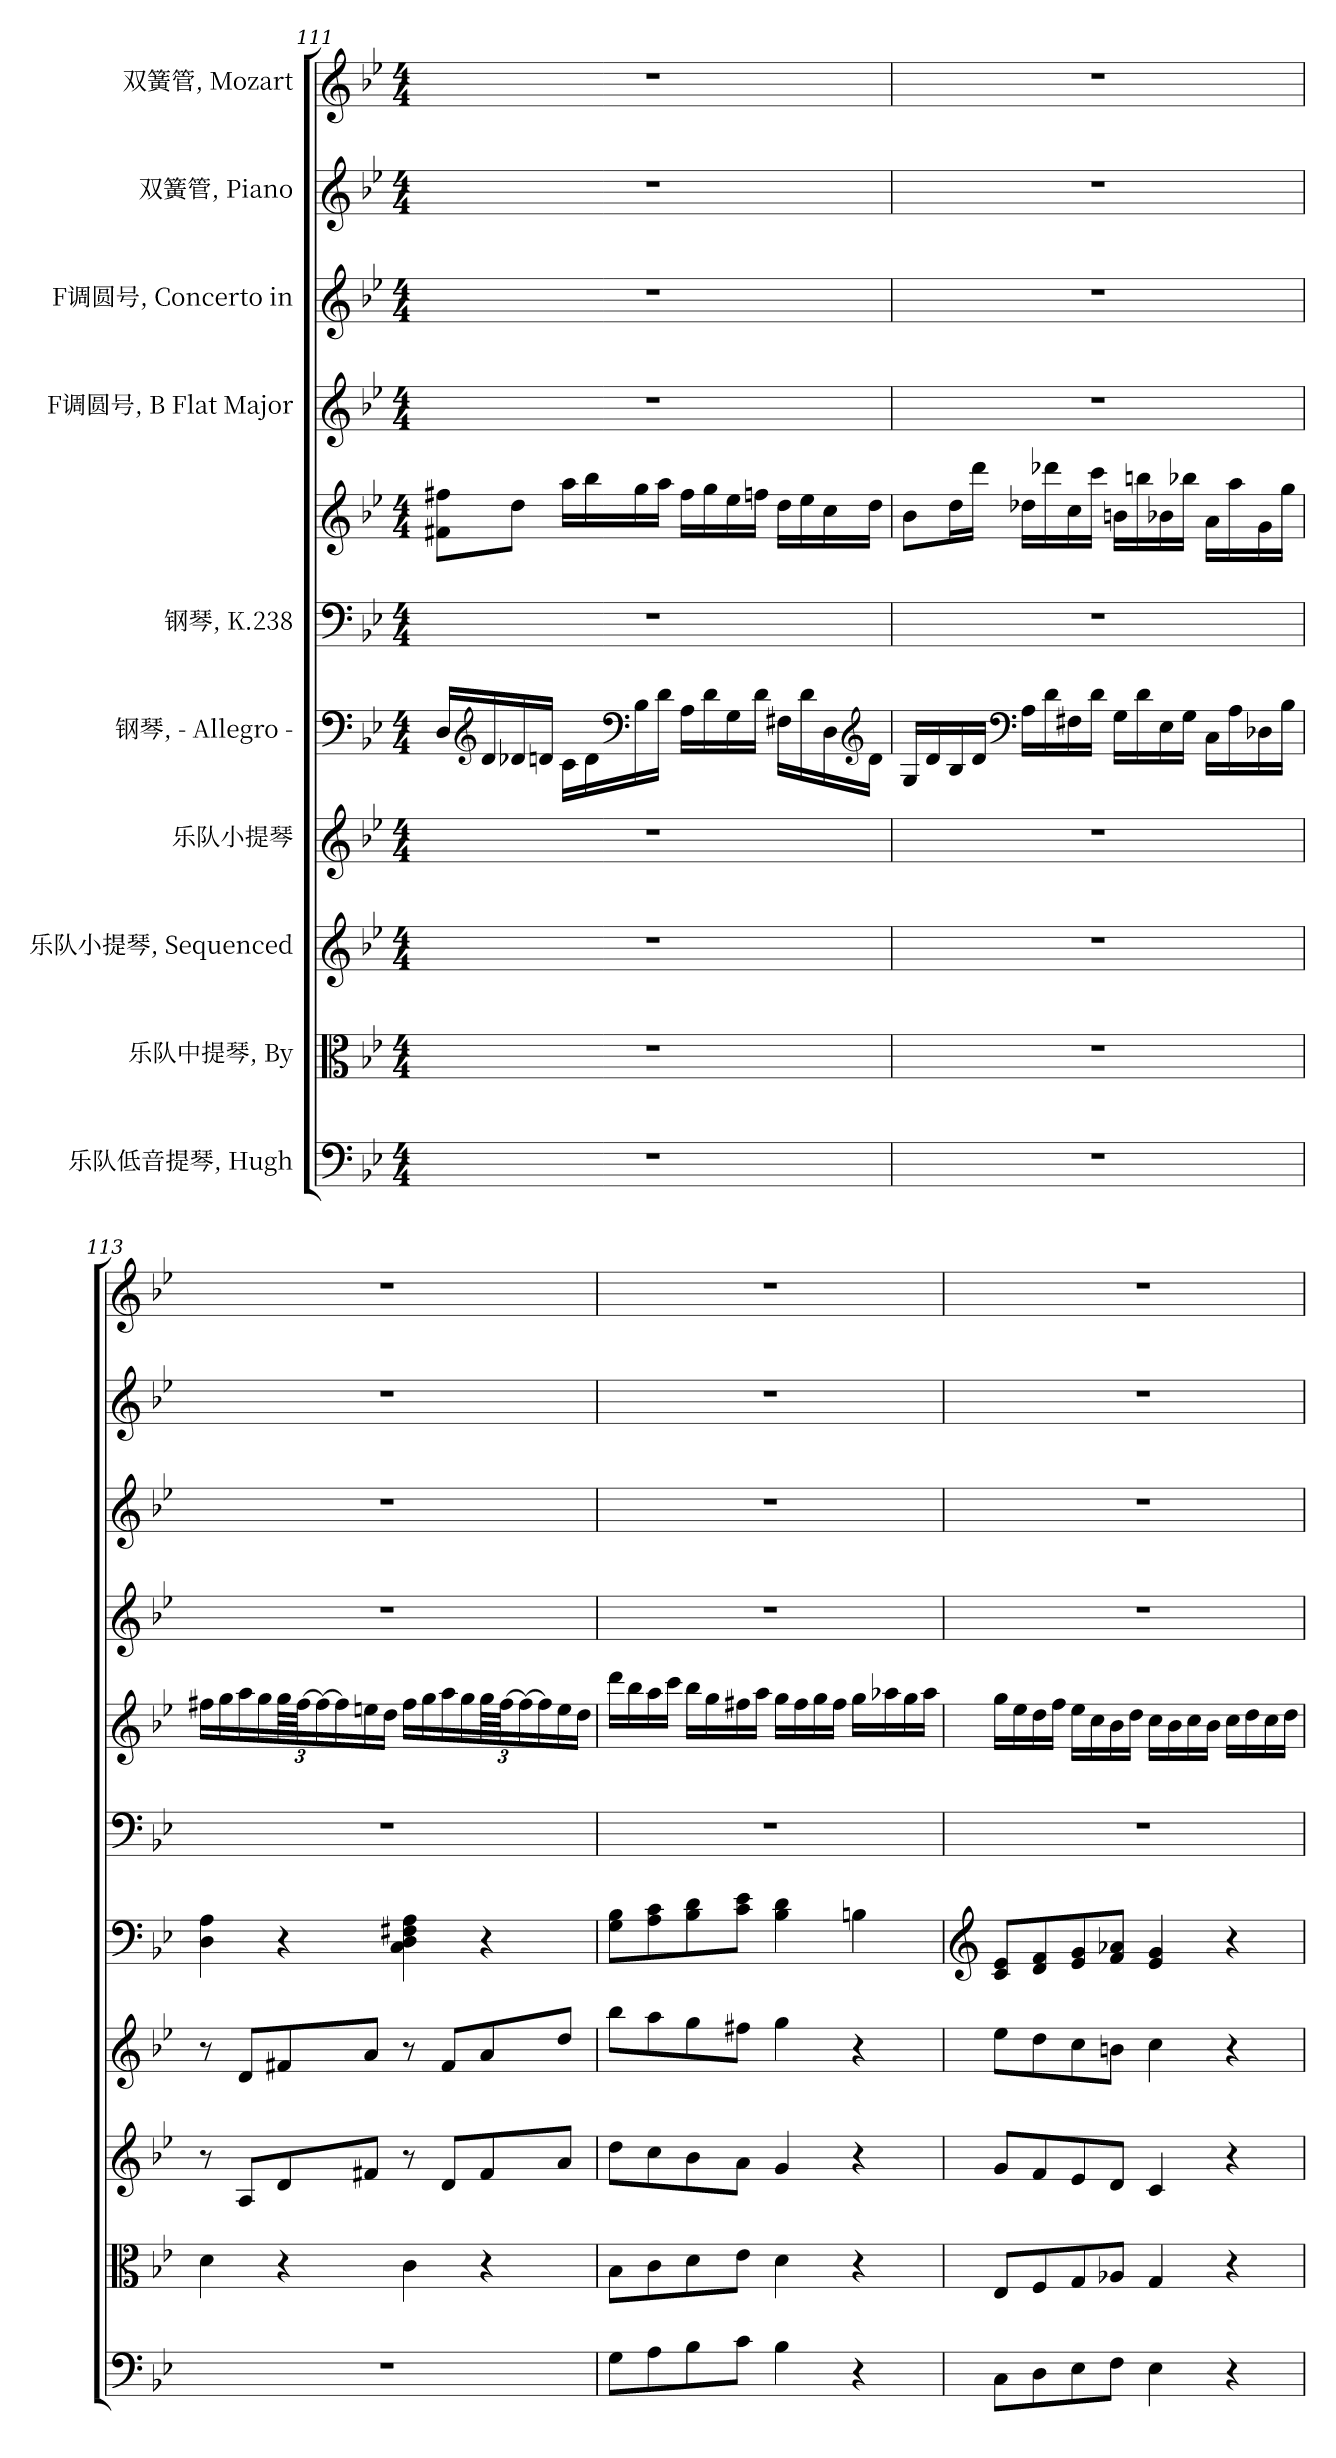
**kern	**kern	**kern	**kern	**kern	**kern	**kern	**kern	**kern	**kern	**kern
*part10	*part9	*part8	*part7	*part6	*part5	*part5	*part4	*part3	*part2	*part1
*staff11	*staff10	*staff9	*staff8	*staff7	*staff6	*staff5	*staff4	*staff3	*staff2	*staff1
*I"乐队低音提琴, Hugh	*I"乐队中提琴,   By	*I"乐队小提琴, Sequenced	*I"乐队小提琴	*I"钢琴,   -  Allegro -	*I"钢琴, K.238	*	*I"F调圆号, B Flat Major	*I"F调圆号, Concerto in	*I"双簧管, Piano	*I"双簧管, Mozart
!!LO:PB:g=z
*clefF4	*clefC3	*clefG2	*clefG2	*clefF4	*clefF4	*clefG2	*clefG2	*clefG2	*clefG2	*clefG2
*ITrd7c12	*	*	*	*	*	*	*ITrd4c7	*ITrd4c7	*	*
*k[b-e-]	*k[b-e-]	*k[b-e-]	*k[b-e-]	*k[b-e-]	*k[b-e-]	*k[b-e-]	*k[b-e-a-]	*k[b-e-a-]	*k[b-e-]	*k[b-e-]
*M4/4	*M4/4	*M4/4	*M4/4	*M4/4	*M4/4	*M4/4	*M4/4	*M4/4	*M4/4	*M4/4
=111	=111	=111	=111	=111	=111	=111	=111	=111	=111	=111
1r	1r	1r	1r	16D/LL	1r	8f#X\ 8ff#X\L	1r	1r	1r	1r
*	*	*	*	*clefG2	*	*	*	*	*	*
.	.	.	.	16d/	.	.	.	.	.	.
.	.	.	.	16d-X/	.	8dd\J	.	.	.	.
.	.	.	.	16dn/JJ	.	.	.	.	.	.
.	.	.	.	16c\LL	.	16aa\LL	.	.	.	.
.	.	.	.	16d\	.	16bb-\	.	.	.	.
*	*	*	*	*clefF4	*	*	*	*	*	*
.	.	.	.	16B-\	.	16gg\	.	.	.	.
.	.	.	.	16d\JJ	.	16aa\JJ	.	.	.	.
.	.	.	.	16A\LL	.	16ff#\LL	.	.	.	.
.	.	.	.	16d\	.	16gg\	.	.	.	.
.	.	.	.	16G\	.	16ee-\	.	.	.	.
.	.	.	.	16d\JJ	.	16ffn\JJ	.	.	.	.
.	.	.	.	16F#X\LL	.	16dd\LL	.	.	.	.
.	.	.	.	16d\	.	16ee-\	.	.	.	.
.	.	.	.	16D\	.	16cc\	.	.	.	.
*	*	*	*	*clefG2	*	*	*	*	*	*
.	.	.	.	16d\JJ	.	16dd\JJ	.	.	.	.
!!LO:PB:g=z
=112	=112	=112	=112	=112	=112	=112	=112	=112	=112	=112
1r	1r	1r	1r	16G/LL	1r	8b-\L	1r	1r	1r	1r
.	.	.	.	16d/	.	.	.	.	.	.
.	.	.	.	16B-/	.	16dd\L	.	.	.	.
.	.	.	.	16d/JJ	.	16ddd\JJ	.	.	.	.
*	*	*	*	*clefF4	*	*	*	*	*	*
.	.	.	.	16A\LL	.	16dd-X\LL	.	.	.	.
.	.	.	.	16d\	.	16ddd-X\	.	.	.	.
.	.	.	.	16F#X\	.	16cc\	.	.	.	.
.	.	.	.	16d\JJ	.	16ccc\JJ	.	.	.	.
.	.	.	.	16G\LL	.	16bn\LL	.	.	.	.
.	.	.	.	16d\	.	16bbn\	.	.	.	.
.	.	.	.	16E-\	.	16b-X\	.	.	.	.
.	.	.	.	16G\JJ	.	16bb-X\JJ	.	.	.	.
.	.	.	.	16C\LL	.	16a\LL	.	.	.	.
.	.	.	.	16A\	.	16aa\	.	.	.	.
.	.	.	.	16D-X\	.	16g\	.	.	.	.
.	.	.	.	16B-\JJ	.	16gg\JJ	.	.	.	.
!!LO:PB:g=z
=113	=113	=113	=113	=113	=113	=113	=113	=113	=113	=113
1r	4d\	8r	8r	4D\ 4A\	1r	16ff#X\LL	1r	1r	1r	1r
.	.	.	.	.	.	16gg\	.	.	.	.
.	.	8A/L	8d/L	.	.	16aa\	.	.	.	.
.	.	.	.	.	.	16gg\	.	.	.	.
*	*	*	*	*	*	*Xbrackettup	*	*	*	*
.	4r	8d/	8f#X/	4r	.	96gg\LL	.	.	.	.
.	.	.	.	.	.	[96ff#\JJ	.	.	.	.
.	.	.	.	.	.	24ff#\_	.	.	.	.
.	.	.	.	.	.	16ff#\]	.	.	.	.
.	.	8f#X/J	8a/J	.	.	16een\	.	.	.	.
.	.	.	.	.	.	16dd\JJ	.	.	.	.
.	4c\	8r	8r	4C\ 4D\ 4F#X\ 4A\	.	16ff#\LL	.	.	.	.
.	.	.	.	.	.	16gg\	.	.	.	.
.	.	8d/L	8f#/L	.	.	16aa\	.	.	.	.
.	.	.	.	.	.	16gg\	.	.	.	.
.	4r	8f#/	8a/	4r	.	96gg\LL	.	.	.	.
.	.	.	.	.	.	[96ff#\JJ	.	.	.	.
.	.	.	.	.	.	24ff#\_	.	.	.	.
.	.	.	.	.	.	16ff#\]	.	.	.	.
.	.	8a/J	8dd/J	.	.	16ee\	.	.	.	.
.	.	.	.	.	.	16dd\JJ	.	.	.	.
=114	=114	=114	=114	=114	=114	=114	=114	=114	=114	=114
8GG\L	8B-\L	8dd\L	8bb-\L	8G\ 8B-\L	1r	16ddd\LL	1r	1r	1r	1r
.	.	.	.	.	.	16bb-\	.	.	.	.
8AA\	8c\	8cc\	8aa\	8A\ 8c\	.	16aa\	.	.	.	.
.	.	.	.	.	.	16ccc\JJ	.	.	.	.
8BB-\	8d\	8b-\	8gg\	8B-\ 8d\	.	16bb-\LL	.	.	.	.
.	.	.	.	.	.	16gg\	.	.	.	.
8C\J	8e-\J	8a\J	8ff#X\J	8c\ 8e-\J	.	16ff#X\	.	.	.	.
.	.	.	.	.	.	16aa\JJ	.	.	.	.
4BB-\	4d\	4g/	4gg\	4B-\ 4d\	.	16gg\LL	.	.	.	.
.	.	.	.	.	.	16ff#\	.	.	.	.
.	.	.	.	.	.	16gg\	.	.	.	.
.	.	.	.	.	.	16ff#\JJ	.	.	.	.
4r	4r	4r	4r	4Bn\	.	16gg\LL	.	.	.	.
.	.	.	.	.	.	16aa-X\	.	.	.	.
.	.	.	.	.	.	16gg\	.	.	.	.
.	.	.	.	.	.	16aa-\JJ	.	.	.	.
!!LO:PB:g=z
=115	=115	=115	=115	=115	=115	=115	=115	=115	=115	=115
*	*	*	*	*clefG2	*	*	*	*	*	*
8CC\L	8E-/L	8g/L	8ee-\L	8c/ 8e-/L	1r	16gg\LL	1r	1r	1r	1r
.	.	.	.	.	.	16ee-\	.	.	.	.
8DD\	8F/	8f/	8dd\	8d/ 8f/	.	16dd\	.	.	.	.
.	.	.	.	.	.	16ff\JJ	.	.	.	.
8EE-\	8G/	8e-/	8cc\	8e-/ 8g/	.	16ee-\LL	.	.	.	.
.	.	.	.	.	.	16cc\	.	.	.	.
8FF\J	8A-X/J	8d/J	8bn\J	8f/ 8a-X/J	.	16b-\	.	.	.	.
.	.	.	.	.	.	16dd\JJ	.	.	.	.
4EE-\	4G/	4c/	4cc\	4e-/ 4g/	.	16cc\LL	.	.	.	.
.	.	.	.	.	.	16b-\	.	.	.	.
.	.	.	.	.	.	16cc\	.	.	.	.
.	.	.	.	.	.	16b-\JJ	.	.	.	.
4r	4r	4r	4r	4r	.	16cc\LL	.	.	.	.
.	.	.	.	.	.	16dd\	.	.	.	.
.	.	.	.	.	.	16cc\	.	.	.	.
.	.	.	.	.	.	16dd\JJ	.	.	.	.
=	=	=	=	=	=	=	=	=	=	=
*-	*-	*-	*-	*-	*-	*-	*-	*-	*-	*-
